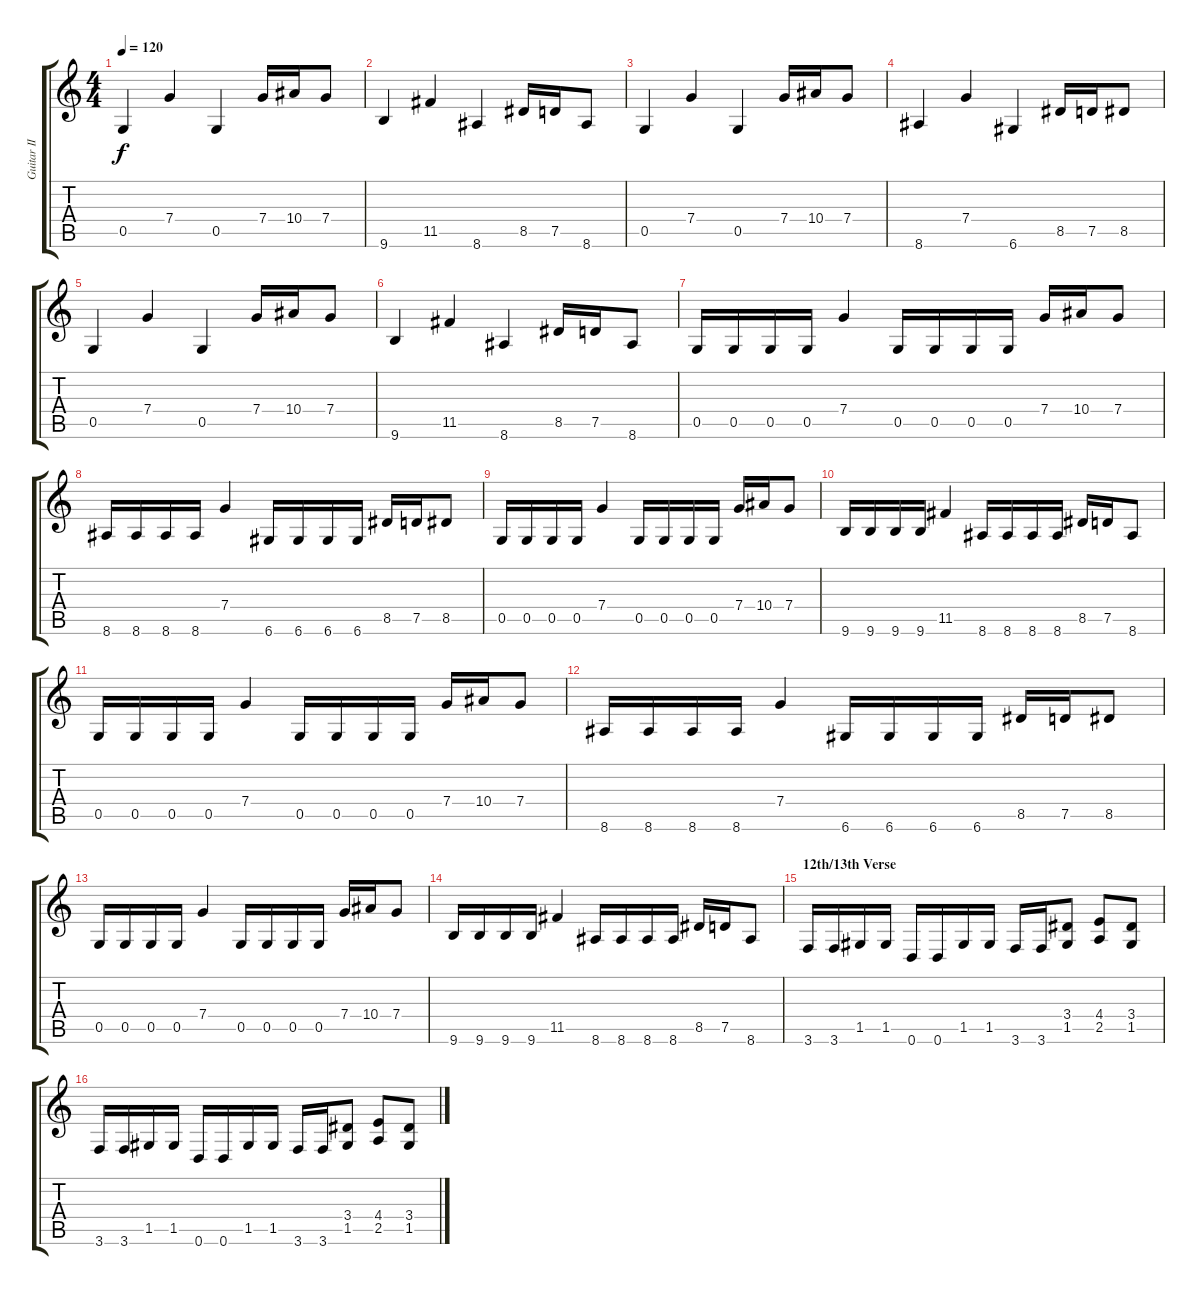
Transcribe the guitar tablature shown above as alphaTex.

\track ("Guitar II" "Guitar II") {instrument distortionguitar}
\staff {score tabs}
\tuning (D4 A3 F3 C3 G2 D2) {hide}
\ts (4 4)
\tempo 120
\clef g2
\ks c
0.5.4{dy f} 7.4.4 0.5.4 7.4.16 10.4.16 7.4.8 |
9.6.4 11.5.4 8.6.4 8.5.16 7.5.16 8.6.8 |
0.5.4 7.4.4 0.5.4 7.4.16 10.4.16 7.4.8 |
8.6.4 7.4.4 6.6.4 8.5.16 7.5.16 8.5.8 |
0.5.4 7.4.4 0.5.4 7.4.16 10.4.16 7.4.8 |
9.6.4 11.5.4 8.6.4 8.5.16 7.5.16 8.6.8 |
0.5.16 0.5.16 0.5.16 0.5.16 7.4.4 0.5.16 0.5.16 0.5.16 0.5.16 7.4.16 10.4.16 7.4.8 |
8.6.16 8.6.16 8.6.16 8.6.16 7.4.4 6.6.16 6.6.16 6.6.16 6.6.16 8.5.16 7.5.16 8.5.8 |
0.5.16 0.5.16 0.5.16 0.5.16 7.4.4 0.5.16 0.5.16 0.5.16 0.5.16 7.4.16 10.4.16 7.4.8 |
9.6.16 9.6.16 9.6.16 9.6.16 11.5.4 8.6.16 8.6.16 8.6.16 8.6.16 8.5.16 7.5.16 8.6.8 |
0.5.16 0.5.16 0.5.16 0.5.16 7.4.4 0.5.16 0.5.16 0.5.16 0.5.16 7.4.16 10.4.16 7.4.8 |
8.6.16 8.6.16 8.6.16 8.6.16 7.4.4 6.6.16 6.6.16 6.6.16 6.6.16 8.5.16 7.5.16 8.5.8 |
0.5.16 0.5.16 0.5.16 0.5.16 7.4.4 0.5.16 0.5.16 0.5.16 0.5.16 7.4.16 10.4.16 7.4.8 |
9.6.16 9.6.16 9.6.16 9.6.16 11.5.4 8.6.16 8.6.16 8.6.16 8.6.16 8.5.16 7.5.16 8.6.8 |
\section ("" "12th/13th Verse")
3.6.16 3.6.16 1.5.16 1.5.16 0.6.16 0.6.16 1.5.16 1.5.16 3.6.16 3.6.16 (3.4 1.5).8 (4.4 2.5).8 (3.4 1.5).8 |
3.6.16 3.6.16 1.5.16 1.5.16 0.6.16 0.6.16 1.5.16 1.5.16 3.6.16 3.6.16 (3.4 1.5).8 (4.4 2.5).8 (3.4 1.5).8
